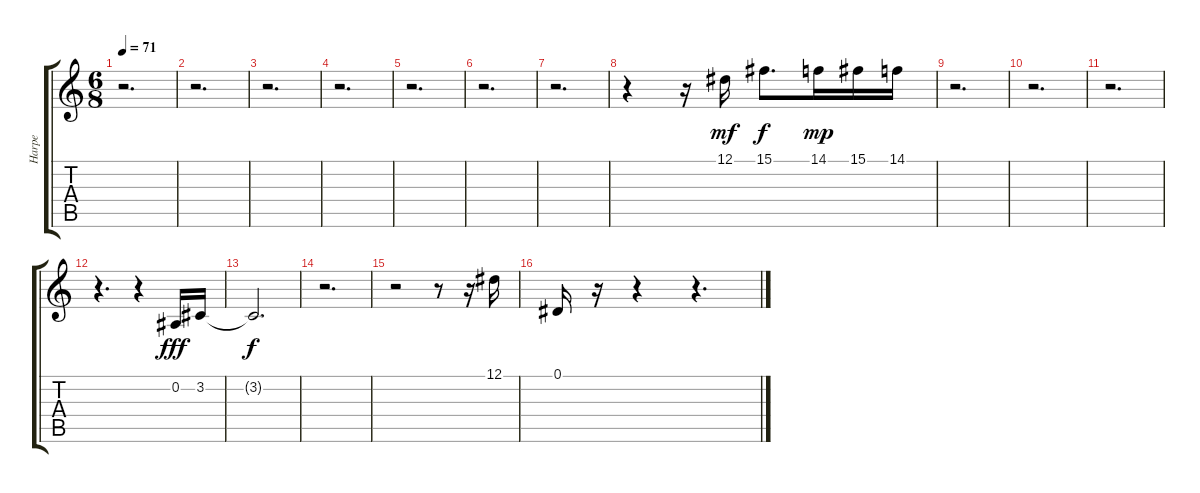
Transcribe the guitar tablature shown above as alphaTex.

\track ("Harpe" "Harpe") {instrument orchestralharp}
\staff {score tabs}
\tuning (Eb4 Bb3 Gb3 Db3 Ab2 Eb2) {hide}
\ts (6 8)
\tempo 71
\clef g2
\ks c
r.2{d dy f} |
r.2{d} |
r.2{d} |
r.2{d} |
r.2{d} |
r.2{d} |
r.2{d} |
r.4 r.16 12.1.16{dy mf} 15.1.8{d dy f} 14.1.16{dy mp} 15.1.16 14.1.16 |
r.2{d} |
r.2{d} |
r.2{d} |
r.4{d} r.4 0.2.16{dy fff} 3.2.16 |
3.2{t}.2{d dy f} |
r.2{d} |
r.2 r.8 r.16 12.1.16 |
0.1.16 r.16 r.4 r.4{d}
